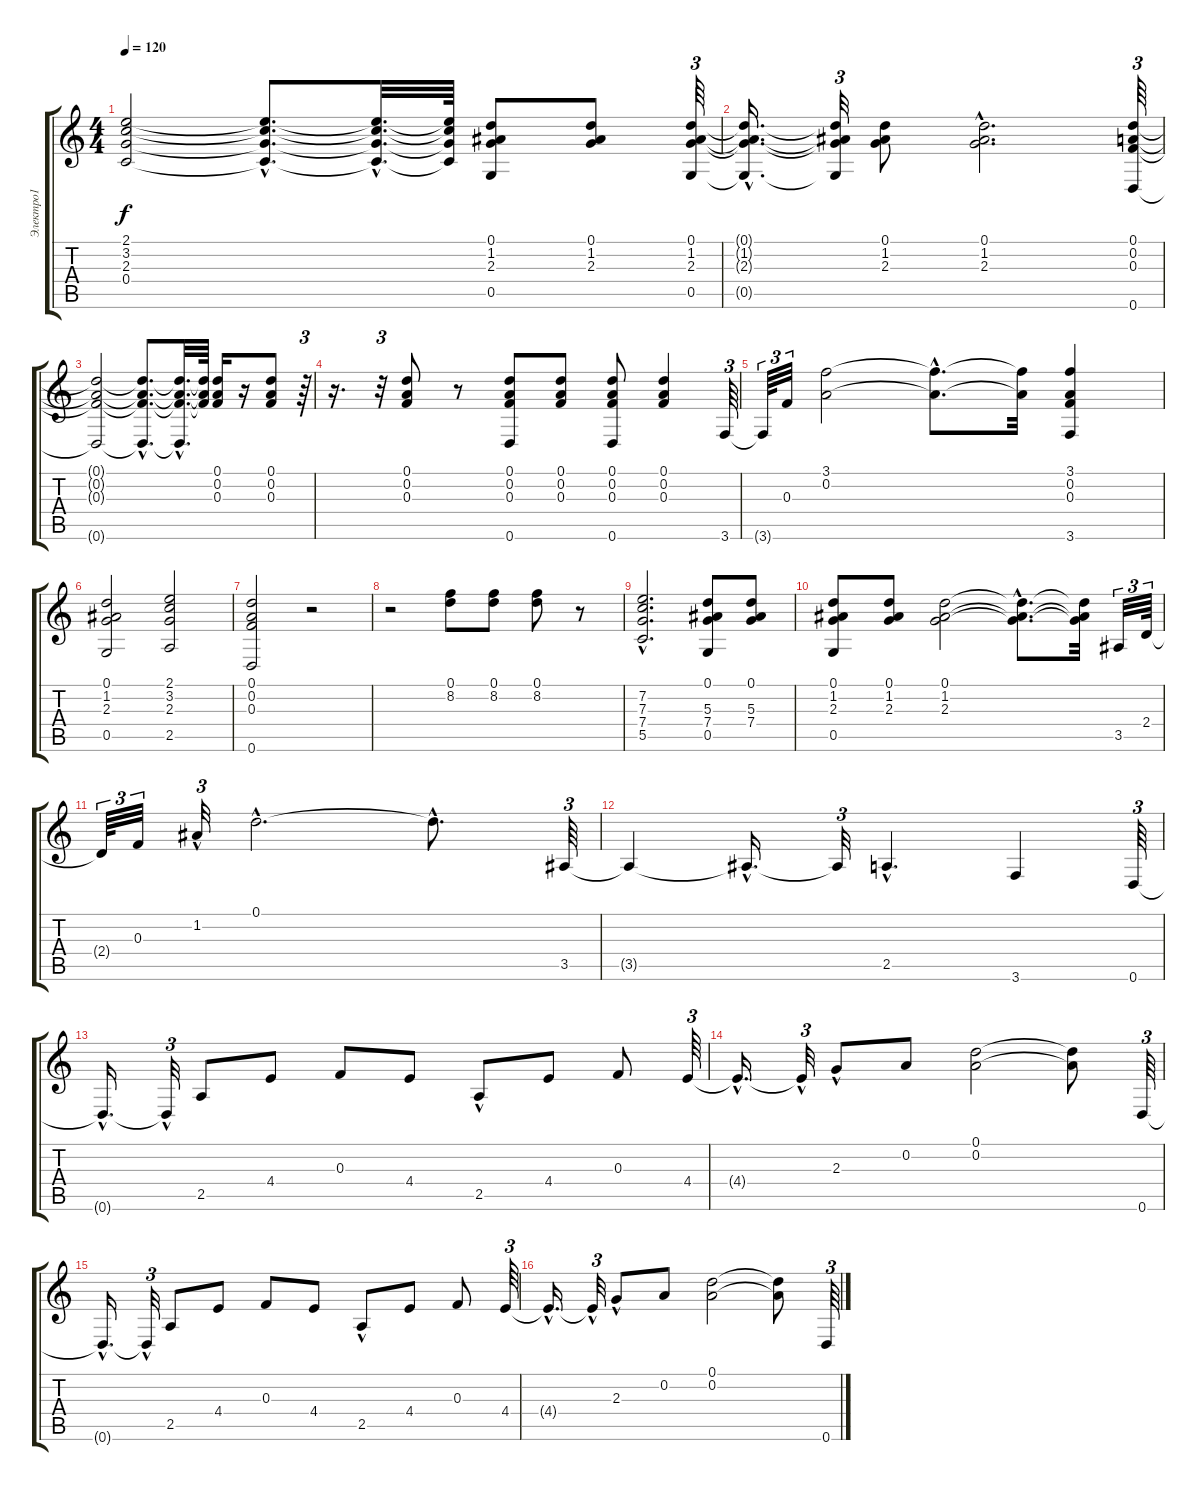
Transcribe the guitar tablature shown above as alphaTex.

\track ("Электро1" "Электро1") {instrument electricguitarclean}
\staff {score tabs}
\tuning (D4 A3 F3 C3 G2 D2) {hide}
\ts (4 4)
\tempo 120
\clef g2
\ks c
(2.1{t} 3.2{t} 2.3{t} 0.4{t}).2{dy f} (2.1{hac t} 3.2{hac t} 2.3{hac t} 0.4{hac t}).8{d} (2.1{hac t} 3.2{hac t} 2.3{hac t} 0.4{hac t}).32{d} (2.1{t} 3.2{t} 2.3{t} 0.4{t}).64 (0.1 1.2 2.3 0.5).8 (0.1 1.2 2.3).8 (0.1 1.2 2.3 0.5).64{tu (3 2)} |
(0.1{hac t} 1.2{hac t} 2.3{hac t} 0.5{hac t}).16{d} (0.1{t} 1.2{t} 2.3{t} 0.5{t}).32{tu (3 2)} (0.1 1.2 2.3).8 (0.1{hac} 1.2{hac} 2.3{hac}).2{d} (0.1 0.2 0.3 0.6).64{tu (3 2)} |
(0.1{t} 0.2{t} 0.3{t} 0.6{t}).2 (0.1{hac t} 0.2{hac t} 0.3{hac t} 0.6{hac t}).8{d} (0.1{hac t} 0.2{hac t} 0.3{hac t} 0.6{t}).32{d} (0.1{t} 0.2{t} 0.3{t}).64 (0.1 0.2 0.3).16 r.16 (0.1 0.2 0.3).8 r.64{tu (3 2)} |
r.16{d} r.32{tu (3 2)} (0.1 0.2 0.3).8 r.8 (0.1 0.2 0.3 0.6).8 (0.1 0.2 0.3).8 (0.1 0.2 0.3 0.6).8 (0.1 0.2 0.3).4 3.6.64{tu (3 2)} |
3.6{t}.64{tu (3 2)} 0.3.32{tu (3 2)} (3.1 0.2).2 (3.1{hac t} 0.2{hac t}).8{d} (3.1{t} 0.2{t}).32 (3.1 0.2 0.3 3.6).4 |
(0.1 1.2 2.3 0.5).2 (2.1 3.2 2.3 2.5).2 |
(0.1 0.2 0.3 0.6).2 r.2 |
r.2 (0.1 8.2).8 (0.1 8.2).8 (0.1 8.2).8 r.8 |
(7.2{hac} 7.3{hac} 7.4{hac} 5.5{hac}).2{d} (0.1 5.3 7.4 0.5).8 (0.1 5.3 7.4).8 |
(0.1 1.2 2.3 0.5).8 (0.1 1.2 2.3).8 (0.1 1.2 2.3).2 (0.1{hac t} 1.2{hac t} 2.3{hac t}).8{d} (0.1{t} 1.2{t} 2.3{t}).32 3.5.32{tu (3 2)} 2.4.64{tu (3 2)} |
2.4{t}.64{tu (3 2)} 0.3.32{tu (3 2)} 1.2{hac}.32{tu (3 2)} 0.1{hac}.2{d} 0.1{hac t}.8{d} 3.5.64{tu (3 2)} |
3.5{t}.4 3.5{hac t}.16{d} 3.5{t}.32{tu (3 2)} 2.5{hac}.4{d} 3.6.4 0.6.64{tu (3 2)} |
0.6{hac t}.16{d} 0.6{hac t}.32{tu (3 2)} 2.5.8 4.4.8 0.3.8 4.4.8 2.5{hac}.8 4.4.8 0.3.8 4.4.64{tu (3 2)} |
4.4{hac t}.16{d} 4.4{hac t}.32{tu (3 2)} 2.3{hac}.8 0.2.8 (0.1 0.2).2 (0.1{t} 0.2{t}).8 0.6.64{tu (3 2)} |
0.6{hac t}.16{d} 0.6{hac t}.32{tu (3 2)} 2.5.8 4.4.8 0.3.8 4.4.8 2.5{hac}.8 4.4.8 0.3.8 4.4.64{tu (3 2)} |
4.4{hac t}.16{d} 4.4{hac t}.32{tu (3 2)} 2.3{hac}.8 0.2.8 (0.1 0.2).2 (0.1{t} 0.2{t}).8 0.6.64{tu (3 2)}
